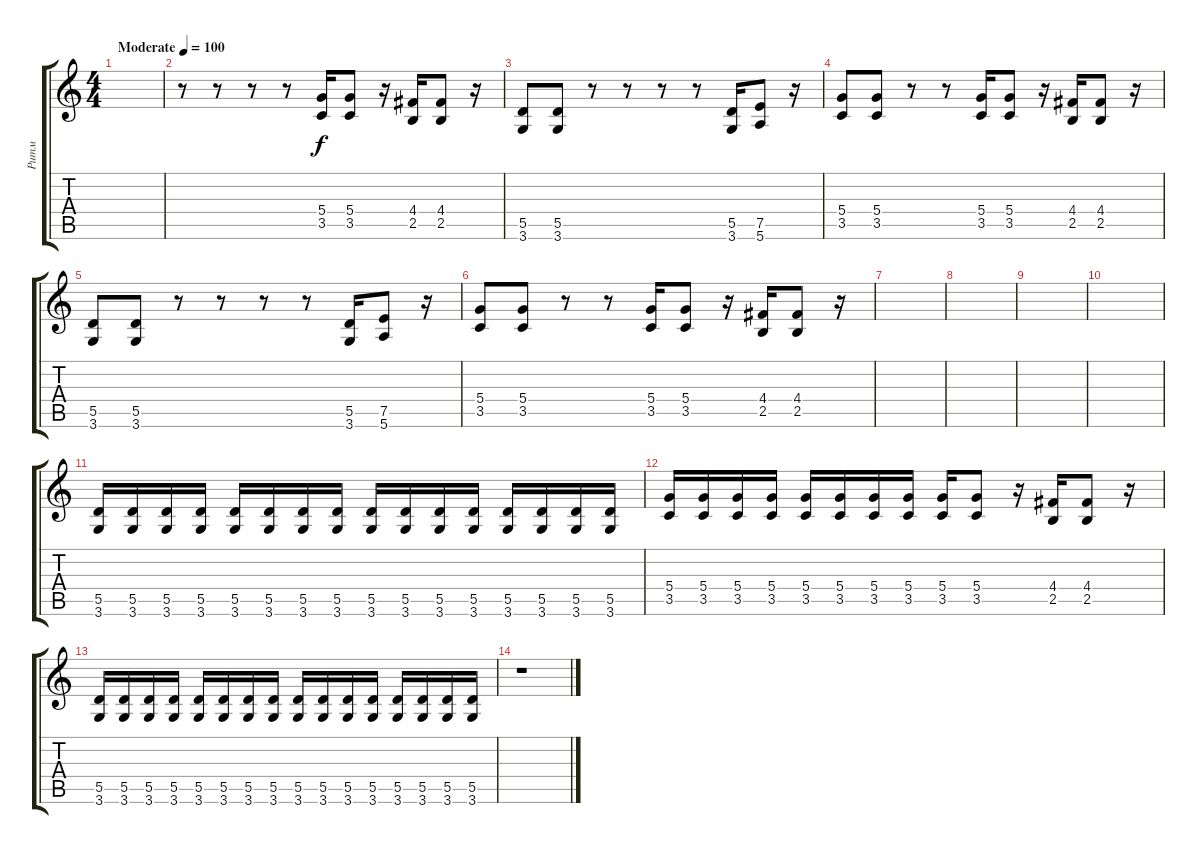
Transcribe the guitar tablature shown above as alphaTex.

\track ("Ритм" "Ритм") {instrument overdrivenguitar}
\staff {score tabs}
\tuning (E4 B3 G3 D3 A2 E2) {hide}
\ts (4 4)
\tempo (100 "Moderate")
\clef g2
\ks c
|
r.8 r.8 r.8 r.8 (5.4 3.5).16 (5.4 3.5).8 r.16 (4.4 2.5).16 (4.4 2.5).8 r.16 |
(5.5 3.6).8 (5.5 3.6).8 r.8 r.8 r.8 r.8 (5.5 3.6).16 (7.5 5.6).8 r.16 |
(5.4 3.5).8 (5.4 3.5).8 r.8 r.8 (5.4 3.5).16 (5.4 3.5).8 r.16 (4.4 2.5).16 (4.4 2.5).8 r.16 |
(5.5 3.6).8 (5.5 3.6).8 r.8 r.8 r.8 r.8 (5.5 3.6).16 (7.5 5.6).8 r.16 |
(5.4 3.5).8 (5.4 3.5).8 r.8 r.8 (5.4 3.5).16 (5.4 3.5).8 r.16 (4.4 2.5).16 (4.4 2.5).8 r.16 |
|
|
|
|
(5.5 3.6).16 (5.5 3.6).16 (5.5 3.6).16 (5.5 3.6).16 (5.5 3.6).16 (5.5 3.6).16 (5.5 3.6).16 (5.5 3.6).16 (5.5 3.6).16 (5.5 3.6).16 (5.5 3.6).16 (5.5 3.6).16 (5.5 3.6).16 (5.5 3.6).16 (5.5 3.6).16 (5.5 3.6).16 |
(5.4 3.5).16 (5.4 3.5).16 (5.4 3.5).16 (5.4 3.5).16 (5.4 3.5).16 (5.4 3.5).16 (5.4 3.5).16 (5.4 3.5).16 (5.4 3.5).16 (5.4 3.5).8 r.16 (4.4 2.5).16 (4.4 2.5).8 r.16 |
(5.5 3.6).16 (5.5 3.6).16 (5.5 3.6).16 (5.5 3.6).16 (5.5 3.6).16 (5.5 3.6).16 (5.5 3.6).16 (5.5 3.6).16 (5.5 3.6).16 (5.5 3.6).16 (5.5 3.6).16 (5.5 3.6).16 (5.5 3.6).16 (5.5 3.6).16 (5.5 3.6).16 (5.5 3.6).16 |
r.1
